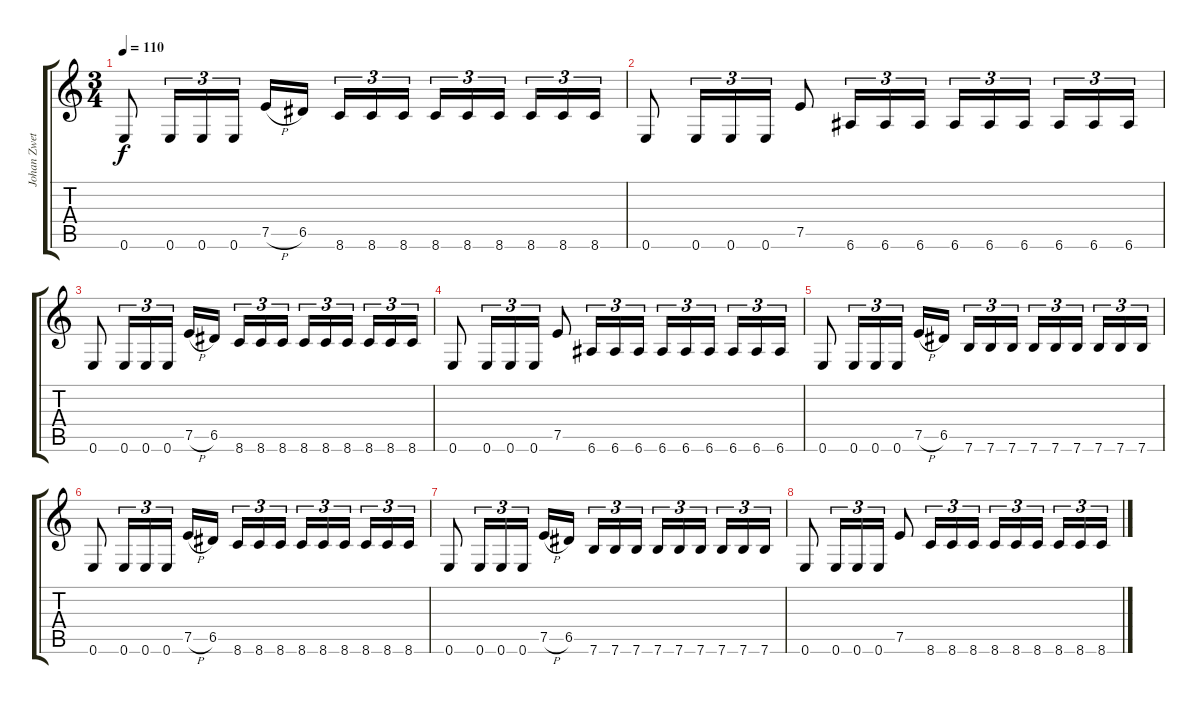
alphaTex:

\track ("Johan Zwetsloot" "Johan Zwet") {instrument overdrivenguitar}
\staff {score tabs}
\tuning (E4 B3 G3 D3 A2 E2) {hide}
\ts (3 4)
\tempo 110
\clef g2
\ks c
0.6.8{dy f} 0.6.16{tu (3 2)} 0.6.16{tu (3 2)} 0.6.16{tu (3 2)} 7.5{h}.16 6.5.16{beam splitsecondary} 8.6.16{tu (3 2)} 8.6.16{tu (3 2)} 8.6.16{tu (3 2)} 8.6.16{tu (3 2)} 8.6.16{tu (3 2)} 8.6.16{tu (3 2) beam splitsecondary} 8.6.16{tu (3 2)} 8.6.16{tu (3 2)} 8.6.16{tu (3 2)} |
0.6.8 0.6.16{tu (3 2)} 0.6.16{tu (3 2)} 0.6.16{tu (3 2)} 7.5.8 6.6.16{tu (3 2)} 6.6.16{tu (3 2)} 6.6.16{tu (3 2)} 6.6.16{tu (3 2)} 6.6.16{tu (3 2)} 6.6.16{tu (3 2) beam splitsecondary} 6.6.16{tu (3 2)} 6.6.16{tu (3 2)} 6.6.16{tu (3 2)} |
0.6.8 0.6.16{tu (3 2)} 0.6.16{tu (3 2)} 0.6.16{tu (3 2)} 7.5{h}.16 6.5.16{beam splitsecondary} 8.6.16{tu (3 2)} 8.6.16{tu (3 2)} 8.6.16{tu (3 2)} 8.6.16{tu (3 2)} 8.6.16{tu (3 2)} 8.6.16{tu (3 2) beam splitsecondary} 8.6.16{tu (3 2)} 8.6.16{tu (3 2)} 8.6.16{tu (3 2)} |
0.6.8 0.6.16{tu (3 2)} 0.6.16{tu (3 2)} 0.6.16{tu (3 2)} 7.5.8 6.6.16{tu (3 2)} 6.6.16{tu (3 2)} 6.6.16{tu (3 2)} 6.6.16{tu (3 2)} 6.6.16{tu (3 2)} 6.6.16{tu (3 2) beam splitsecondary} 6.6.16{tu (3 2)} 6.6.16{tu (3 2)} 6.6.16{tu (3 2)} |
0.6.8 0.6.16{tu (3 2)} 0.6.16{tu (3 2)} 0.6.16{tu (3 2)} 7.5{h}.16 6.5.16{beam splitsecondary} 7.6.16{tu (3 2)} 7.6.16{tu (3 2)} 7.6.16{tu (3 2)} 7.6.16{tu (3 2)} 7.6.16{tu (3 2)} 7.6.16{tu (3 2) beam splitsecondary} 7.6.16{tu (3 2)} 7.6.16{tu (3 2)} 7.6.16{tu (3 2)} |
0.6.8 0.6.16{tu (3 2)} 0.6.16{tu (3 2)} 0.6.16{tu (3 2)} 7.5{h}.16 6.5.16{beam splitsecondary} 8.6.16{tu (3 2)} 8.6.16{tu (3 2)} 8.6.16{tu (3 2)} 8.6.16{tu (3 2)} 8.6.16{tu (3 2)} 8.6.16{tu (3 2) beam splitsecondary} 8.6.16{tu (3 2)} 8.6.16{tu (3 2)} 8.6.16{tu (3 2)} |
0.6.8 0.6.16{tu (3 2)} 0.6.16{tu (3 2)} 0.6.16{tu (3 2)} 7.5{h}.16 6.5.16{beam splitsecondary} 7.6.16{tu (3 2)} 7.6.16{tu (3 2)} 7.6.16{tu (3 2)} 7.6.16{tu (3 2)} 7.6.16{tu (3 2)} 7.6.16{tu (3 2) beam splitsecondary} 7.6.16{tu (3 2)} 7.6.16{tu (3 2)} 7.6.16{tu (3 2)} |
0.6.8 0.6.16{tu (3 2)} 0.6.16{tu (3 2)} 0.6.16{tu (3 2)} 7.5.8 8.6.16{tu (3 2)} 8.6.16{tu (3 2)} 8.6.16{tu (3 2)} 8.6.16{tu (3 2)} 8.6.16{tu (3 2)} 8.6.16{tu (3 2) beam splitsecondary} 8.6.16{tu (3 2)} 8.6.16{tu (3 2)} 8.6.16{tu (3 2)}
